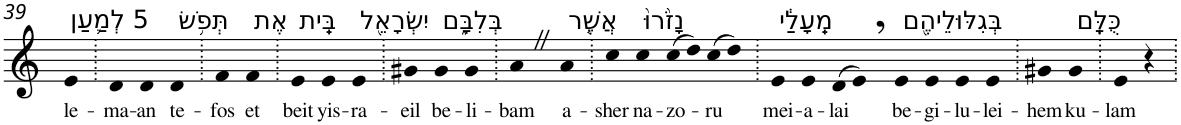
**kern	**text
*part1	*part1
*staff1	*staff1
*I"Piano	*
*I'Pno	*
!!LO:PB:g=z
*clefG2	*
*k[]	*
=39	=39
!LO:TX:a:t=5 לְמַ֛עַן	!
!	!LO:LY:b
4e	le-
=40.	=40.
!	!LO:LY:b
4d	-ma-
!	!LO:LY:b
4d	-an
!LO:TX:a:t=תְּפֹ֥שׂ	!
!	!LO:LY:b
4d	te-
=41.	=41.
!	!LO:LY:b
4f	-fos
!LO:TX:a:t=אֶת	!
!	!LO:LY:b
4f	et
=42.	=42.
!LO:TX:a:t=בֵּֽית	!
!	!LO:LY:b
4e	beit
!LO:TX:a:t=יִשְׂרָאֵ֖ל	!
!	!LO:LY:b
4e	yis-
!	!LO:LY:b
4e	-ra-
=43.	=43.
!	!LO:LY:b
4g#X	-eil
!LO:TX:a:t=בְּלִבָּ֑ם	!
!	!LO:LY:b
4g#	be-
!	!LO:LY:b
4g#	-li-
=44.	=44.
!	!LO:LY:b
4aZ	-bam
!LO:TX:a:t=אֲשֶׁ֤ר	!
!	!LO:LY:b
4a	a-
=45.	=45.
!	!LO:LY:b
4cc	-sher
!LO:TX:a:t=נָזֹ֙רוּ֙	!
!	!LO:LY:b
4cc	na-
!	!LO:LY:b
(>8cc	-zo-
8dd)	.
!	!LO:LY:b
(>8cc	-ru
8dd)	.
=46.	=46.
!LO:TX:a:t=מֵֽעָלַ֔י	!
!	!LO:LY:b
4e	mei-
!	!LO:LY:b
4e	-a-
!	!LO:LY:b
(>8d	-lai
8e,)	.
!LO:TX:a:t=בְּגִלּוּלֵיהֶ֖ם	!
!	!LO:LY:b
4e	be-
!	!LO:LY:b
4e	-gi-
!	!LO:LY:b
4e	-lu-
!	!LO:LY:b
4e	-lei-
=47.	=47.
!	!LO:LY:b
4g#X	-hem
!LO:TX:a:t=כֻּלָּֽם	!
!	!LO:LY:b
4g#	ku-
=48.	=48.
!	!LO:LY:b
4e	-lam
4r	.
=.	=.
*-	*-
